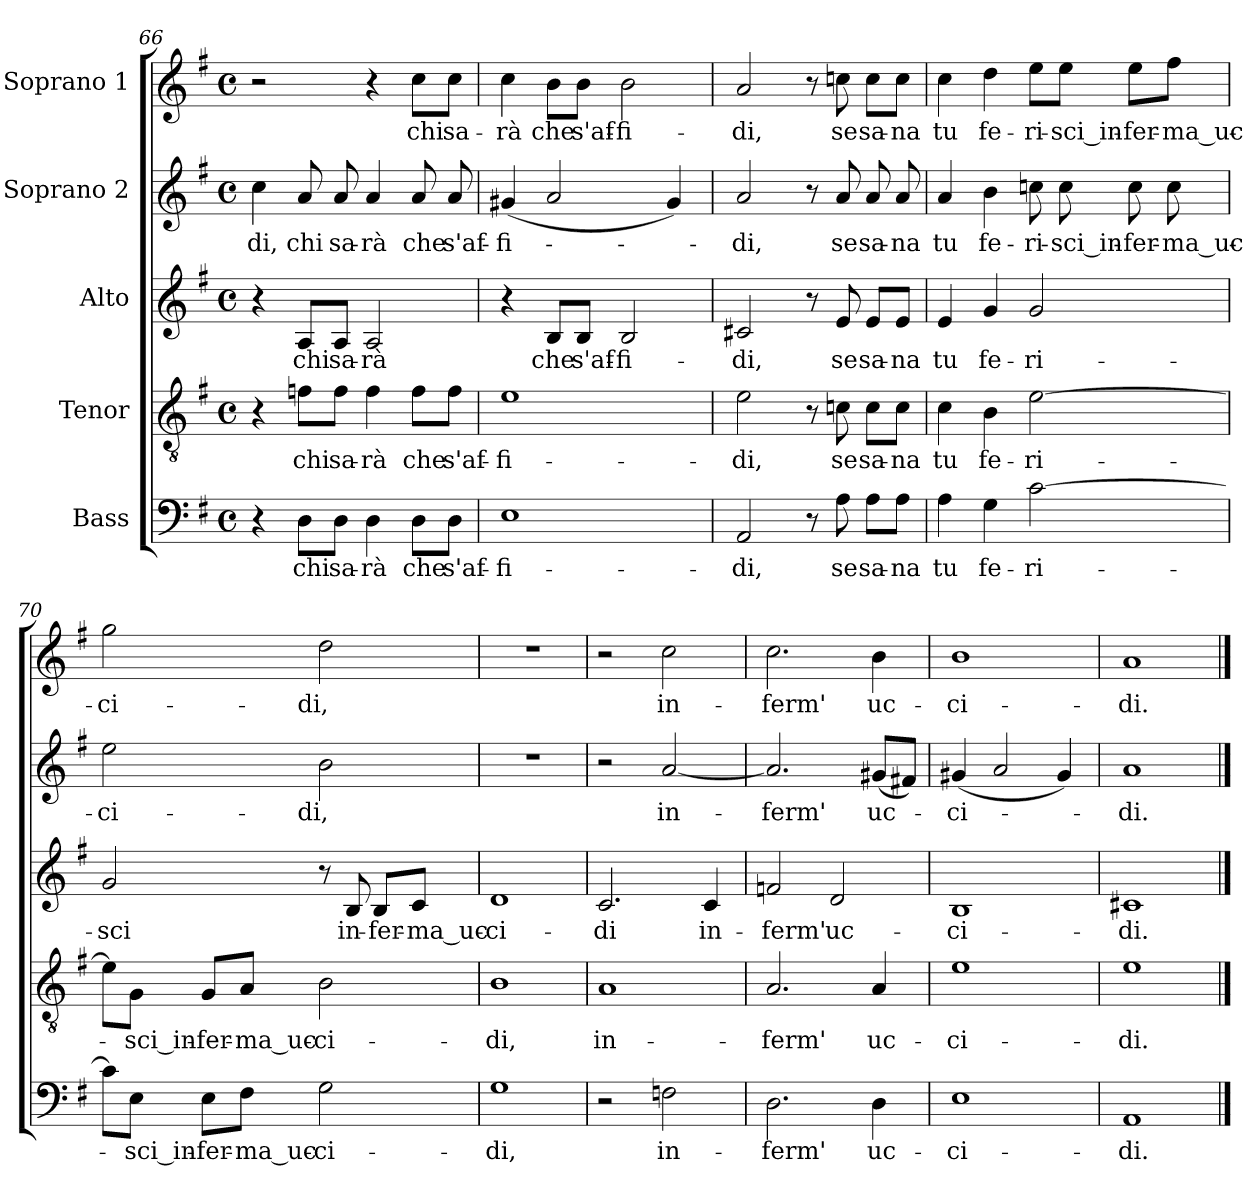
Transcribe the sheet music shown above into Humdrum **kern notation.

**kern	**text	**kern	**text	**kern	**text	**kern	**text	**kern	**text
*part5	*part5	*part4	*part4	*part3	*part3	*part2	*part2	*part1	*part1
*staff5	*staff5	*staff4	*staff4	*staff3	*staff3	*staff2	*staff2	*staff1	*staff1
*I"Bass	*	*I"Tenor	*	*I"Alto	*	*I"Soprano 2	*	*I"Soprano 1	*
!!LO:PB:g=z
*clefF4	*	*clefGv2	*	*clefG2	*	*clefG2	*	*clefG2	*
*k[f#]	*	*k[f#]	*	*k[f#]	*	*k[f#]	*	*k[f#]	*
*G:	*	*G:	*	*G:	*	*G:	*	*G:	*
*M4/4	*	*M4/4	*	*M4/4	*	*M4/4	*	*M4/4	*
*met(c)	*	*met(c)	*	*met(c)	*	*met(c)	*	*met(c)	*
=66	=66	=66	=66	=66	=66	=66	=66	=66	=66
4r	.	4r	.	4r	.	4cc\	-di,	2r	.
8D\L	chi	8fn\L	chi	8A/L	chi	8a/	chi	.	.
8D\J	sa-	8f\J	sa-	8A/J	sa-	8a/	sa-	.	.
4D\	-rà	4f\	-rà	2A/	-rà	4a/	-rà	4r	.
8D\L	che	8f\L	che	.	.	8a/	che	8cc\L	chi
8D\J	s'af-	8f\J	s'af-	.	.	8a/	s'af-	8cc\J	sa-
=67	=67	=67	=67	=67	=67	=67	=67	=67	=67
1E	-fi-	1e	-fi-	4r	.	(4g#X/	-fi-	4cc\	-rà
.	.	.	.	8B/L	che	2a/	.	8b\L	che
.	.	.	.	8B/J	s'af-	.	.	8b\J	s'af-
.	.	.	.	2B/	-fi-	.	.	2b\	-fi-
.	.	.	.	.	.	4g#/)	.	.	.
=68	=68	=68	=68	=68	=68	=68	=68	=68	=68
2AA/	di,	2e\	di,	2c#X/	di,	2a/	di,	2a/	-di,
8r	.	8r	.	8r	.	8r	.	8r	.
8A\	se	8cn\	se	8e/	se	8a/	se	8ccn\	se
8A\L	sa-	8c\L	sa-	8e/L	sa-	8a/	sa-	8cc\L	sa-
8A\J	-na	8c\J	-na	8e/J	-na	8a/	-na	8cc\J	-na
=69	=69	=69	=69	=69	=69	=69	=69	=69	=69
4A\	tu	4c\	tu	4e/	tu	4a/	tu	4cc\	tu
4G\	fe-	4B\	fe-	4g/	fe-	4b\	fe-	4dd\	fe-
[2c\	-ri-	[2e\	-ri-	2g/	-ri-	8ccn\	-ri-	8ee\L	-ri-
.	.	.	.	.	.	8cc\	-sci_in-	8ee\J	-sci_in-
.	.	.	.	.	.	8cc\	-fer-	8ee\L	-fer-
.	.	.	.	.	.	8cc\	-ma_uc-	8ff#\J	-ma_uc-
!!LO:LB:g=z
=70	=70	=70	=70	=70	=70	=70	=70	=70	=70
8c\L]	.	8e\L]	.	2g/	-sci	2ee\	-ci-	2gg\	-ci-
8E\J	-sci_in-	8G\J	-sci_in-	.	.	.	.	.	.
8E\L	-fer-	8G/L	-fer-	.	.	.	.	.	.
8F#\J	-ma_uc-	8A/J	-ma_uc-	.	.	.	.	.	.
2G\	-ci-	2B\	-ci-	8r	.	2b\	-di,	2dd\	-di,
.	.	.	.	8B/	in-	.	.	.	.
.	.	.	.	8B/L	-fer-	.	.	.	.
.	.	.	.	8c/J	-ma_uc-	.	.	.	.
=71	=71	=71	=71	=71	=71	=71	=71	=71	=71
1G	-di,	1B	-di,	1d	-ci-	1r	.	1r	.
=72	=72	=72	=72	=72	=72	=72	=72	=72	=72
2r	.	1A	in-	2.c/	-di	2r	.	2r	.
2Fn\	in-	.	.	.	.	[2a/	in-	2cc\	in-
.	.	.	.	4c/	in-	.	.	.	.
=73	=73	=73	=73	=73	=73	=73	=73	=73	=73
2.D\	-ferm'	2.A/	-ferm'	2fn/	-ferm'	2.a/]	-ferm'	2.cc\	-ferm'
.	.	.	.	2d/	uc-	.	.	.	.
4D\	uc-	4A/	uc-	.	.	(8g#X/L	uc-	4b\	uc-
.	.	.	.	.	.	8f#X/J)	.	.	.
=74	=74	=74	=74	=74	=74	=74	=74	=74	=74
1E	-ci-	1e	-ci-	1B	-ci-	(4g#X/	-ci-	1b	-ci-
.	.	.	.	.	.	2a/	.	.	.
.	.	.	.	.	.	4g#/)	.	.	.
=75	=75	=75	=75	=75	=75	=75	=75	=75	=75
1AA	-di.	1e	-di.	1c#X	-di.	1a	-di.	1a	-di.
==	==	==	==	==	==	==	==	==	==
*-	*-	*-	*-	*-	*-	*-	*-	*-	*-
